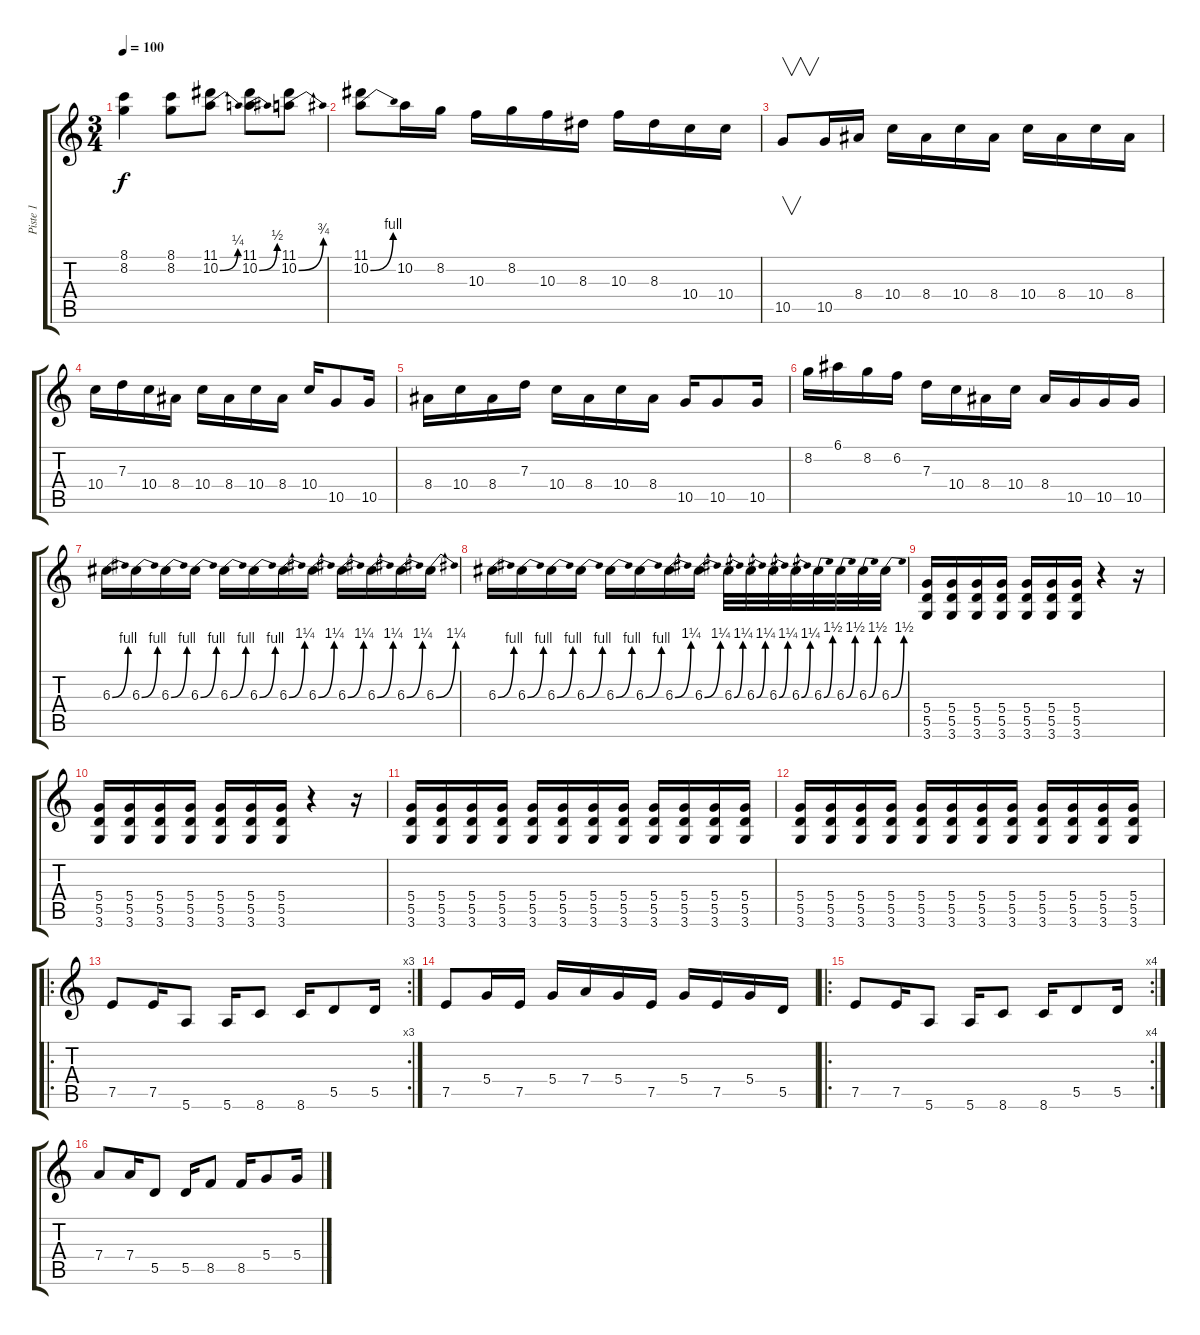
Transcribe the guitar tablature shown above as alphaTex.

\track ("Piste 1" "Piste 1") {instrument electricguitarclean}
\staff {score tabs}
\tuning (E4 B3 G3 D3 A2 E2) {hide}
\ts (3 4)
\tempo 100
\clef g2
\ks c
(8.1 8.2).4{dy f} (8.1 8.2).8 (11.1 10.2{be (bend 0 0 60 1)}).8 (11.1 10.2{be (bend 0 0 60 2)}).8 (11.1 10.2{be (bend 0 0 60 3)}).8 |
(11.1 10.2{be (bend 0 0 60 4)}).8 10.2.16 8.2.16 10.3.16 8.2.16 10.3.16 8.3.16 10.3.16 8.3.16 10.4.16 10.4.16 |
10.5.8{v} 10.5.16 8.4.16 10.4.16 8.4.16 10.4.16 8.4.16 10.4.16 8.4.16 10.4.16 8.4.16 |
10.4.16 7.3.16 10.4.16 8.4.16 10.4.16 8.4.16 10.4.16 8.4.16 10.4.16 10.5.8 10.5.16 |
8.4.16 10.4.16 8.4.16 7.3.16 10.4.16 8.4.16 10.4.16 8.4.16 10.5.16 10.5.8 10.5.16 |
8.2.16 6.1.16 8.2.16 6.2.16 7.3.16 10.4.16 8.4.16 10.4.16 8.4.16 10.5.16 10.5.16 10.5.16 |
6.3{be (bend 0 0 60 4)}.16 6.3{be (bend 0 0 60 4)}.16 6.3{be (bend 0 0 60 4)}.16 6.3{be (bend 0 0 60 4)}.16 6.3{be (bend 0 0 60 4)}.16 6.3{be (bend 0 0 60 4)}.16 6.3{be (bend 0 0 60 5)}.16 6.3{be (bend 0 0 60 5)}.16 6.3{be (bend 0 0 60 5)}.16 6.3{be (bend 0 0 60 5)}.16 6.3{be (bend 0 0 60 5)}.16 6.3{be (bend 0 0 60 5)}.16 |
6.3{be (bend 0 0 60 4)}.16 6.3{be (bend 0 0 60 4)}.16 6.3{be (bend 0 0 60 4)}.16 6.3{be (bend 0 0 60 4)}.16 6.3{be (bend 0 0 60 4)}.16 6.3{be (bend 0 0 60 4)}.16 6.3{be (bend 0 0 60 5)}.16 6.3{be (bend 0 0 60 5)}.16 6.3{be (bend 0 0 60 5)}.32 6.3{be (bend 0 0 60 5)}.32 6.3{be (bend 0 0 60 5)}.32 6.3{be (bend 0 0 60 5)}.32 6.3{be (bend 0 0 60 6)}.32 6.3{be (bend 0 0 60 6)}.32 6.3{be (bend 0 0 60 6)}.32 6.3{be (bend 0 0 60 6)}.32 |
(5.4 5.5 3.6).16 (5.4 5.5 3.6).16 (5.4 5.5 3.6).16 (5.4 5.5 3.6).16 (5.4 5.5 3.6).16 (5.4 5.5 3.6).16 (5.4 5.5 3.6).16 r.4 r.16 |
(5.4 5.5 3.6).16 (5.4 5.5 3.6).16 (5.4 5.5 3.6).16 (5.4 5.5 3.6).16 (5.4 5.5 3.6).16 (5.4 5.5 3.6).16 (5.4 5.5 3.6).16 r.4 r.16 |
(5.4 5.5 3.6).16 (5.4 5.5 3.6).16 (5.4 5.5 3.6).16 (5.4 5.5 3.6).16 (5.4 5.5 3.6).16 (5.4 5.5 3.6).16 (5.4 5.5 3.6).16 (5.4 5.5 3.6).16 (5.4 5.5 3.6).16 (5.4 5.5 3.6).16 (5.4 5.5 3.6).16 (5.4 5.5 3.6).16 |
(5.4 5.5 3.6).16 (5.4 5.5 3.6).16 (5.4 5.5 3.6).16 (5.4 5.5 3.6).16 (5.4 5.5 3.6).16 (5.4 5.5 3.6).16 (5.4 5.5 3.6).16 (5.4 5.5 3.6).16 (5.4 5.5 3.6).16 (5.4 5.5 3.6).16 (5.4 5.5 3.6).16 (5.4 5.5 3.6).16 |
\ro
\rc 3
7.5.8 7.5.16 5.6.8 5.6.16 8.6.8 8.6.16 5.5.8 5.5.16 |
7.5.8 5.4.16 7.5.16 5.4.16 7.4.16 5.4.16 7.5.16 5.4.16 7.5.16 5.4.16 5.5.16 |
\ro
\rc 4
7.5.8 7.5.16 5.6.8 5.6.16 8.6.8 8.6.16 5.5.8 5.5.16 |
7.4.8 7.4.16 5.5.8 5.5.16 8.5.8 8.5.16 5.4.8 5.4.16
